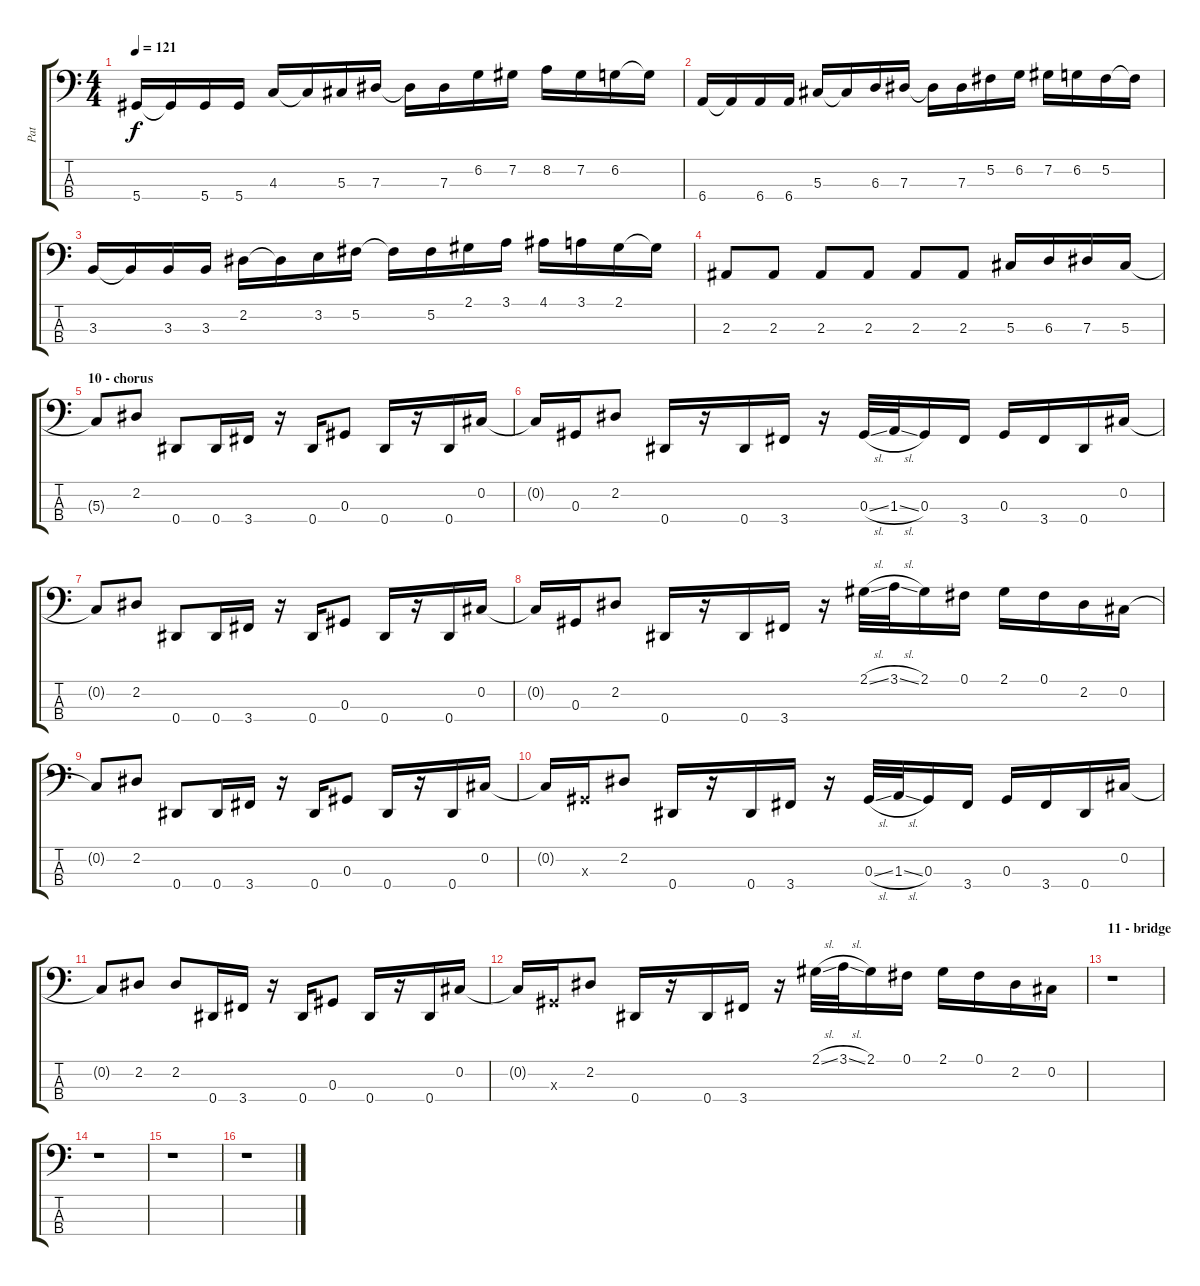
\track ("Pat" "Pat") {instrument electricbasspick}
\staff {score tabs}
\tuning (Gb2 Db2 Ab1 Eb1) {hide}
\ts (4 4)
\tempo 121
\clef f4
\ks c
5.4.16{dy f} 5.4{t}.16 5.4.16 5.4.16 4.3.16 4.3{t}.16 5.3.16 7.3.16 7.3{t}.16 7.3.16 6.2.16 7.2.16 8.2.16 7.2.16 6.2.16 6.2{t}.16 |
6.4.16 6.4{t}.16 6.4.16 6.4.16 5.3.16 5.3{t}.16 6.3.16 7.3.16 7.3{t}.16 7.3.16 5.2.16 6.2.16 7.2.16 6.2.16 5.2.16 5.2{t}.16 |
3.3.16{instrument slapbass1} 3.3{t}.16 3.3.16 3.3.16 2.2.16 2.2{t}.16 3.2.16 5.2.16 5.2{t}.16 5.2.16 2.1.16 3.1.16 4.1.16 3.1.16 2.1.16 2.1{t}.16 |
2.3.8 2.3.8 2.3.8 2.3.8 2.3.8 2.3.8 5.3.16 6.3.16 7.3.16 5.3.16 |
\section ("" "10 - chorus")
5.3{t}.8{instrument electricbasspick} 2.2.8 0.4.8 0.4.16 3.4.16 r.16 0.4.16 0.3.8 0.4.16 r.16 0.4.16 0.2.16 |
0.2{t}.16 0.3.16 2.2.8 0.4.16 r.16 0.4.16 3.4.16 r.16 0.3{sl}.32 1.3{sl}.32 0.3.16 3.4.16 0.3.16 3.4.16 0.4.16 0.2.16 |
0.2{t}.8 2.2.8 0.4.8 0.4.16 3.4.16 r.16 0.4.16 0.3.8 0.4.16 r.16 0.4.16 0.2.16 |
0.2{t}.16 0.3.16 2.2.8 0.4.16 r.16 0.4.16 3.4.16 r.16 2.1{sl}.32 3.1{sl}.32 2.1.16 0.1.16 2.1.16 0.1.16 2.2.16 0.2.16 |
0.2{t}.8 2.2.8 0.4.8 0.4.16 3.4.16 r.16 0.4.16 0.3.8 0.4.16 r.16 0.4.16 0.2.16 |
0.2{t}.16 0.3{x}.16 2.2.8 0.4.16 r.16 0.4.16 3.4.16 r.16 0.3{sl}.32 1.3{sl}.32 0.3.16 3.4.16 0.3.16 3.4.16 0.4.16 0.2.16 |
0.2{t}.8 2.2.8 2.2.8 0.4.16 3.4.16 r.16 0.4.16 0.3.8 0.4.16 r.16 0.4.16 0.2.16 |
0.2{t}.16 0.3{x}.16 2.2.8 0.4.16 r.16 0.4.16 3.4.16 r.16 2.1{sl}.32 3.1{sl}.32 2.1.16 0.1.16 2.1.16 0.1.16 2.2.16 0.2.16 |
\section ("" "11 - bridge")
r.1 |
r.1 |
r.1 |
r.1
